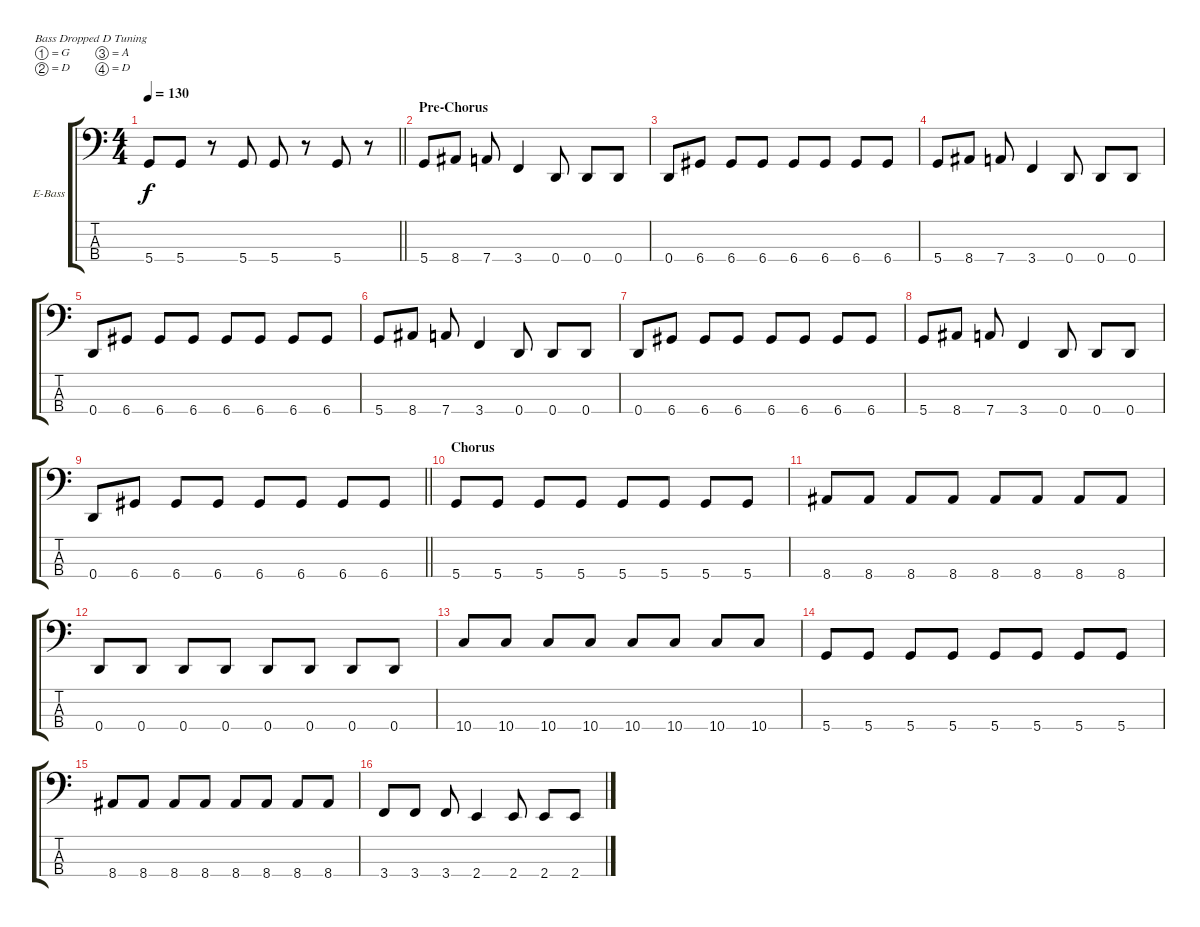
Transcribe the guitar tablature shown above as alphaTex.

\bracketExtendMode groupsimilarinstruments
\firstSystemTrackNameOrientation horizontal
\otherSystemsTrackNameOrientation horizontal
\track ("Paul Gray" "E-Bass") {instrument electricbassfinger}
\staff {score tabs}
\tuning (G2 D2 A1 D1)
\ts (4 4)
\tempo 130
\clef f4
\barLineRight lightlight
\ks c
5.4.8{dy f} 5.4.8 r.8 5.4.8 5.4.8 r.8 5.4.8 r.8 |
\section ("" "Pre-Chorus")
5.4.8 8.4.8 7.4.8 3.4.4 0.4.8 0.4.8 0.4.8 |
0.4.8 6.4.8 6.4.8 6.4.8 6.4.8 6.4.8 6.4.8 6.4.8 |
5.4.8 8.4.8 7.4.8 3.4.4 0.4.8 0.4.8 0.4.8 |
0.4.8 6.4.8 6.4.8 6.4.8 6.4.8 6.4.8 6.4.8 6.4.8 |
5.4.8 8.4.8 7.4.8 3.4.4 0.4.8 0.4.8 0.4.8 |
0.4.8 6.4.8 6.4.8 6.4.8 6.4.8 6.4.8 6.4.8 6.4.8 |
5.4.8 8.4.8 7.4.8 3.4.4 0.4.8 0.4.8 0.4.8 |
\barLineRight lightlight
0.4.8 6.4.8 6.4.8 6.4.8 6.4.8 6.4.8 6.4.8 6.4.8 |
\section ("" "Chorus")
5.4.8 5.4.8 5.4.8 5.4.8 5.4.8 5.4.8 5.4.8 5.4.8 |
8.4.8 8.4.8 8.4.8 8.4.8 8.4.8 8.4.8 8.4.8 8.4.8 |
0.4.8 0.4.8 0.4.8 0.4.8 0.4.8 0.4.8 0.4.8 0.4.8 |
10.4.8 10.4.8 10.4.8 10.4.8 10.4.8 10.4.8 10.4.8 10.4.8 |
5.4.8 5.4.8 5.4.8 5.4.8 5.4.8 5.4.8 5.4.8 5.4.8 |
8.4.8 8.4.8 8.4.8 8.4.8 8.4.8 8.4.8 8.4.8 8.4.8 |
3.4.8 3.4.8 3.4.8 2.4.4 2.4.8 2.4.8 2.4.8
